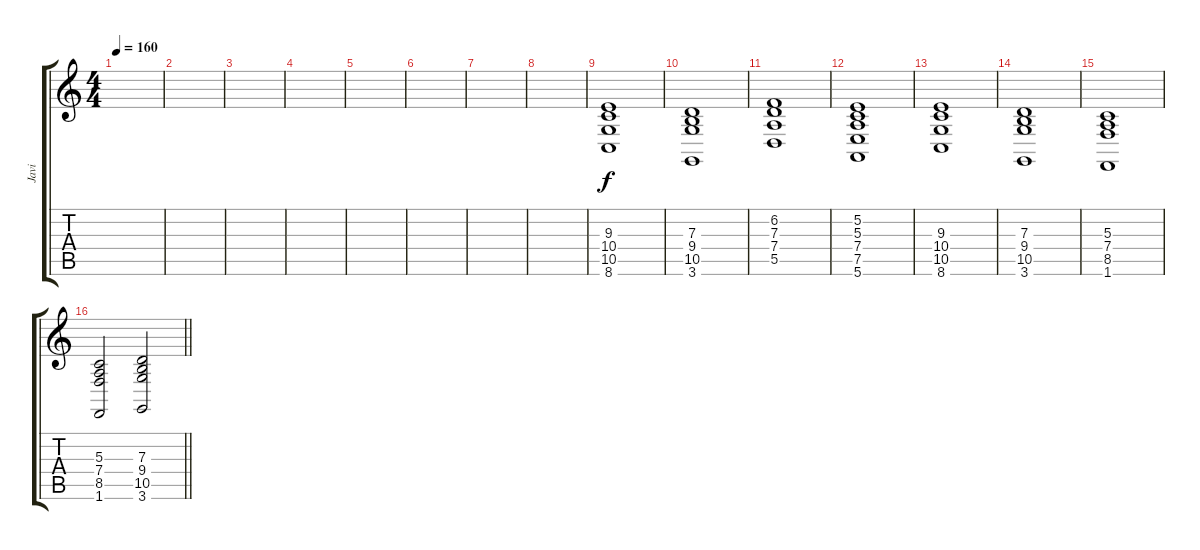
\track ("Javi" "Javi") {instrument lead2sawtooth}
\staff {score tabs}
\tuning (E4 B3 G3 D3 A2 E2) {hide}
\ts (4 4)
\tempo 160
\clef g2
\ks c
|
|
|
|
|
|
|
|
(9.3 10.4 10.5 8.6).1{volume 11 instrument choiraahs} |
(7.3 9.4 10.5 3.6).1 |
(6.2 7.3 7.4 5.5).1 |
(5.2 5.3 7.4 7.5 5.6).1 |
(9.3 10.4 10.5 8.6).1 |
(7.3 9.4 10.5 3.6).1 |
(5.3 7.4 8.5 1.6).1 |
\barLineRight lightlight
(5.3 7.4 8.5 1.6).2 (7.3 9.4 10.5 3.6).2
